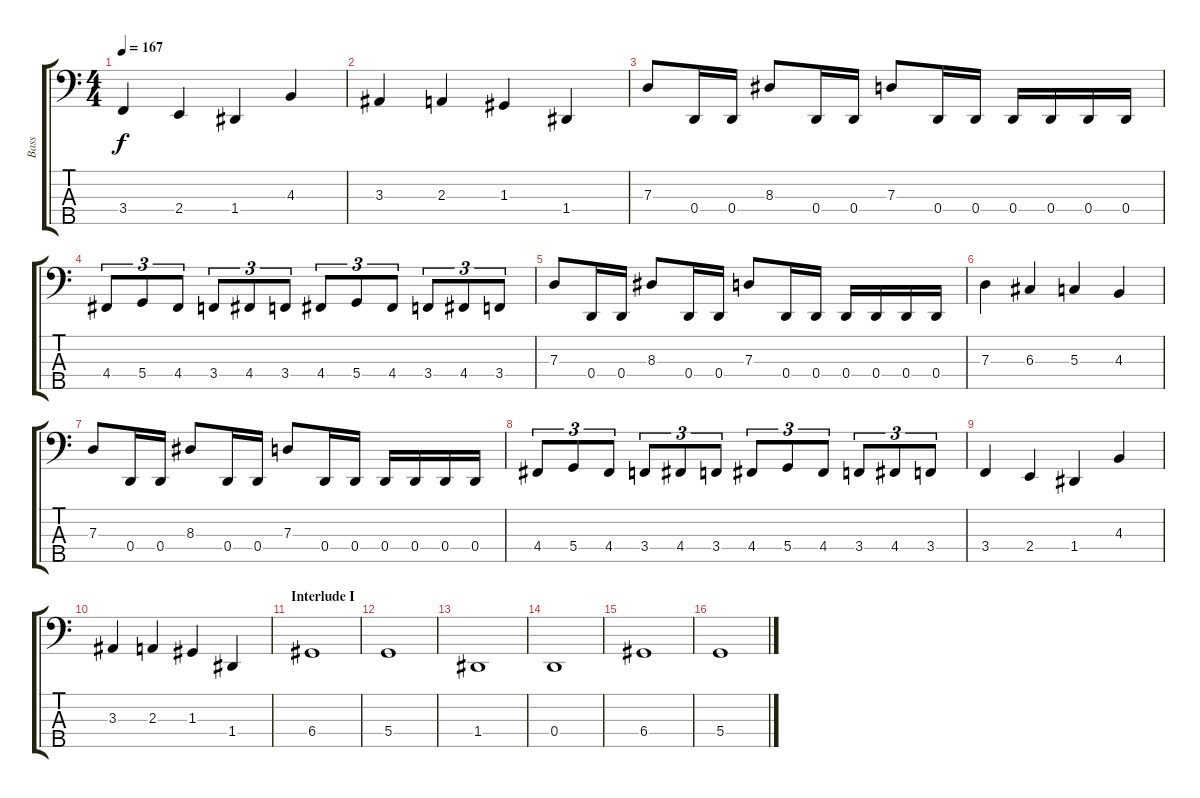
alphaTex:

\track ("Bass" "Bass") {instrument electricbassfinger}
\staff {score tabs}
\tuning (F2 C2 G1 D1 A0) {hide}
\ts (4 4)
\tempo 167
\clef f4
\ks c
3.4.4{dy f} 2.4.4 1.4.4 4.3.4 |
3.3.4 2.3.4 1.3.4 1.4.4 |
7.3.8 0.4.16 0.4.16 8.3.8 0.4.16 0.4.16 7.3.8 0.4.16 0.4.16 0.4.16 0.4.16 0.4.16 0.4.16 |
4.4.8{tu (3 2)} 5.4.8{tu (3 2)} 4.4.8{tu (3 2)} 3.4.8{tu (3 2)} 4.4.8{tu (3 2)} 3.4.8{tu (3 2)} 4.4.8{tu (3 2)} 5.4.8{tu (3 2)} 4.4.8{tu (3 2)} 3.4.8{tu (3 2)} 4.4.8{tu (3 2)} 3.4.8{tu (3 2)} |
7.3.8 0.4.16 0.4.16 8.3.8 0.4.16 0.4.16 7.3.8 0.4.16 0.4.16 0.4.16 0.4.16 0.4.16 0.4.16 |
7.3.4 6.3.4 5.3.4 4.3.4 |
7.3.8 0.4.16 0.4.16 8.3.8 0.4.16 0.4.16 7.3.8 0.4.16 0.4.16 0.4.16 0.4.16 0.4.16 0.4.16 |
4.4.8{tu (3 2)} 5.4.8{tu (3 2)} 4.4.8{tu (3 2)} 3.4.8{tu (3 2)} 4.4.8{tu (3 2)} 3.4.8{tu (3 2)} 4.4.8{tu (3 2)} 5.4.8{tu (3 2)} 4.4.8{tu (3 2)} 3.4.8{tu (3 2)} 4.4.8{tu (3 2)} 3.4.8{tu (3 2)} |
3.4.4 2.4.4 1.4.4 4.3.4 |
3.3.4 2.3.4 1.3.4 1.4.4 |
\section ("" "Interlude I")
6.4.1 |
5.4.1 |
1.4.1 |
0.4.1 |
6.4.1 |
5.4.1
